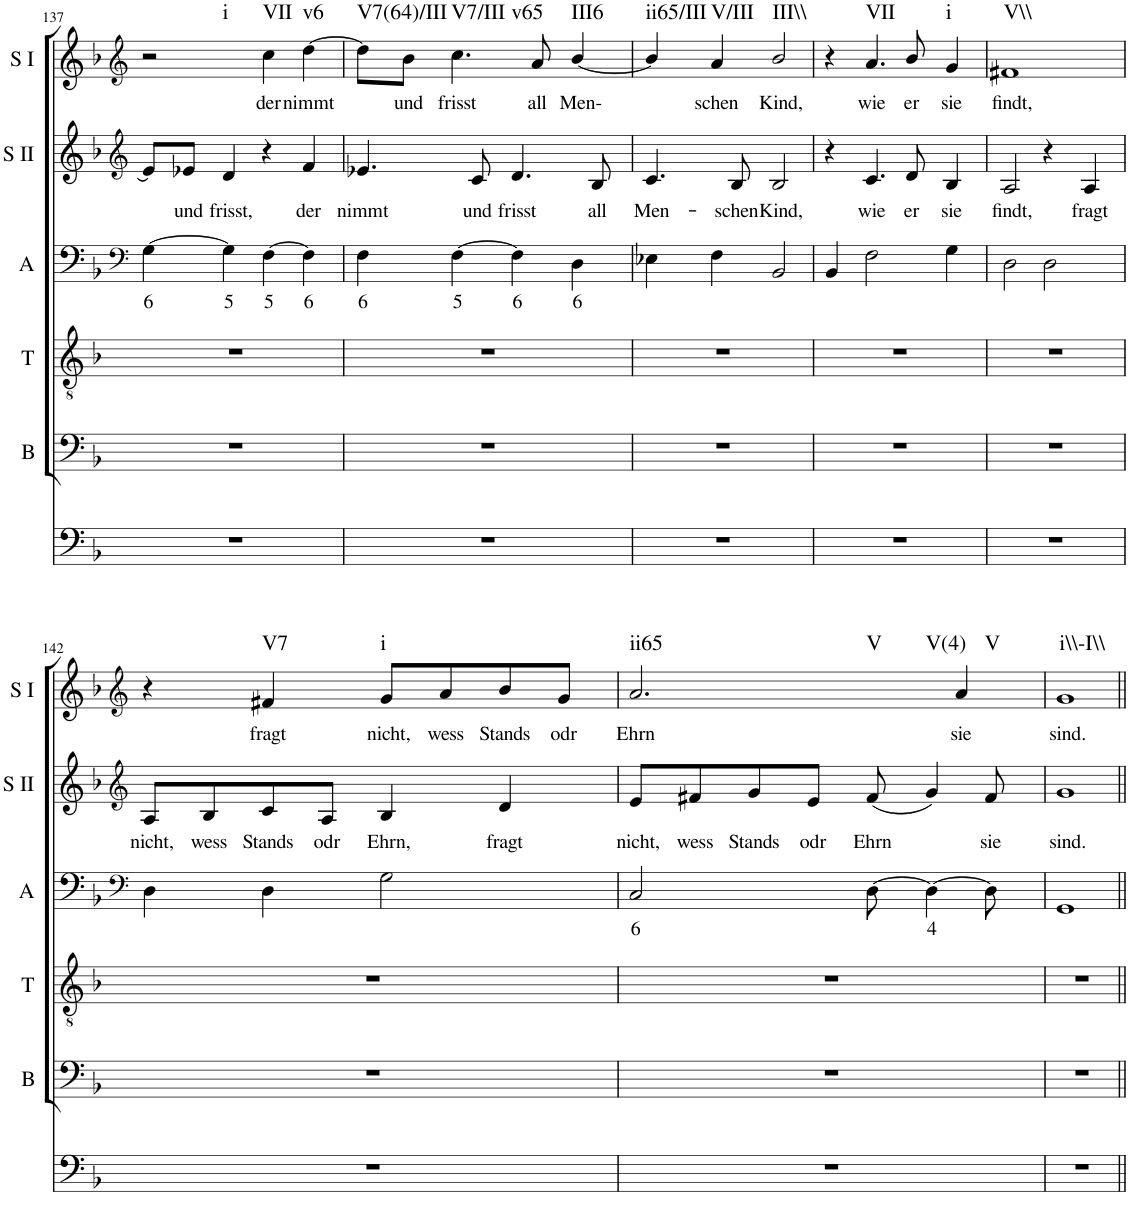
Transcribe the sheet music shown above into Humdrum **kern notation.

**kern	**kern	**kern	**kern	**text	**kern	**text	**kern	**text	**harte
*part6	*part5	*part4	*part3	*part3	*part2	*part2	*part1	*part1	*part1
*staff6	*staff5	*staff4	*staff3	*staff3	*staff2	*staff2	*staff1	*staff1	*
*I"Continuo	*I"Bass	*I"Tenor	*I"Alto	*	*I"Soprano II	*	*I"Soprano I	*	*
*	*I'B	*I'T	*I'A	*	*I'S II	*	*I'S I	*	*
!!LO:PB:g=z
*clefF4	*clefF4	*clefGv2	*clefF4	*	*clefG2	*	*clefG2	*	*
*k[b-]	*k[b-]	*k[b-]	*k[b-]	*	*k[b-]	*	*k[b-]	*	*
*M4/4	*M4/4	*M4/4	*M4/4	*	*M4/4	*	*M4/4	*	*
=137	=137	=137	=137	=137	=137	=137	=137	=137	=137
!	!	!	!	!LO:LY:b	!	!	!	!	!LO:H:kt=i
1r	1r	1r	[4G\	6	8e-/L]	.	2r	.	N
!	!	!	!	!	!	!LO:LY:b	!	!	!
.	.	.	.	.	8e-X/J	und	.	.	.
!	!	!	!	!LO:LY:b	!	!LO:LY:b	!	!	!
.	.	.	4G\]	5	4d/	frisst,	.	.	.
!	!	!	!	!LO:LY:b	!	!	!	!LO:LY:b	!LO:H:kt=VII
.	.	.	[4F\	5	4r	.	4cc\	der	N
!	!	!	!	!LO:LY:b	!	!LO:LY:b	!	!LO:LY:b	!LO:H:kt=v6
.	.	.	4F\]	6	4f/	der	[4dd\	nimmt	N
=138	=138	=138	=138	=138	=138	=138	=138	=138	=138
!	!	!	!	!LO:LY:b	!	!LO:LY:b	!	!	!LO:H:kt=V7(64)/III
1r	1r	1r	4F\	6	4.e-X/	nimmt	8dd\L]	.	N
!	!	!	!	!	!	!	!	!LO:LY:b	!
.	.	.	.	.	.	.	8b-\J	und	.
!	!	!	!	!LO:LY:b	!	!	!	!LO:LY:b	!LO:H:n=1:kt=V7/III
!	!	!	!	!	!	!	!	!	!LO:H:n=2:kt=v65
.	.	.	[4F\	5	.	.	4.cc\	frisst	N N
!	!	!	!	!	!	!LO:LY:b	!	!	!
.	.	.	.	.	8c/	und	.	.	.
!	!	!	!	!LO:LY:b	!	!LO:LY:b	!	!	!
.	.	.	4F\]	6	4.d/	frisst	.	.	.
!	!	!	!	!	!	!	!	!LO:LY:b	!
.	.	.	.	.	.	.	8a/	all	.
!	!	!	!	!LO:LY:b	!	!	!	!LO:LY:b	!LO:H:kt=III6
.	.	.	4D\	6	.	.	[4b-/	Men-	N
!	!	!	!	!	!	!LO:LY:b	!	!	!
.	.	.	.	.	8B-/	all	.	.	.
=139	=139	=139	=139	=139	=139	=139	=139	=139	=139
!	!	!	!	!	!	!LO:LY:b	!	!	!LO:H:kt=ii65/III
1r	1r	1r	4E-X\	.	4.c/	Men-	4b-/]	.	N
!	!	!	!	!	!	!	!	!LO:LY:b	!LO:H:kt=V/III
.	.	.	4F\	.	.	.	4a/	schen	N
!	!	!	!	!	!	!LO:LY:b	!	!	!
.	.	.	.	.	8B-/	schen	.	.	.
!	!	!	!	!	!	!LO:LY:b	!	!LO:LY:b	!LO:H:kt=III\\
.	.	.	2BB-/	.	2B-/	Kind,	2b-/	Kind,	N
=140	=140	=140	=140	=140	=140	=140	=140	=140	=140
1r	1r	1r	4BB-/	.	4r	.	4r	.	.
!	!	!	!	!	!	!LO:LY:b	!	!LO:LY:b	!LO:H:kt=VII
.	.	.	2F\	.	4.c/	wie	4.a/	wie	N
!	!	!	!	!	!	!LO:LY:b	!	!LO:LY:b	!
.	.	.	.	.	8d/	er	8b-/	er	.
!	!	!	!	!	!	!LO:LY:b	!	!LO:LY:b	!LO:H:kt=i
.	.	.	4G\	.	4B-/	sie	4g/	sie	N
=141	=141	=141	=141	=141	=141	=141	=141	=141	=141
!	!	!	!	!	!	!LO:LY:b	!	!LO:LY:b	!LO:H:kt=V\\
1r	1r	1r	2D\	.	2A/	findt,	1f#X	findt,	N
.	.	.	2D\	.	4r	.	.	.	.
!	!	!	!	!	!	!LO:LY:b	!	!	!
.	.	.	.	.	4A/	fragt	.	.	.
!!LO:LB:g=z
=142	=142	=142	=142	=142	=142	=142	=142	=142	=142
*	*	*	*clefF4	*	*clefG2	*	*clefG2	*	*
!	!	!	!	!	!	!LO:LY:b	!	!	!
1r	1r	1r	4D\	.	8A/L	nicht,	4r	.	.
!	!	!	!	!	!	!LO:LY:b	!	!	!
.	.	.	.	.	8B-/	wess	.	.	.
!	!	!	!	!	!	!LO:LY:b	!	!LO:LY:b	!LO:H:kt=V7
.	.	.	4D\	.	8c/	Stands	4f#X/	fragt	N
!	!	!	!	!	!	!LO:LY:b	!	!	!
.	.	.	.	.	8A/J	odr	.	.	.
!	!	!	!	!	!	!LO:LY:b	!	!LO:LY:b	!LO:H:kt=i
.	.	.	2G\	.	4B-/	Ehrn,	8g/L	nicht,	N
!	!	!	!	!	!	!	!	!LO:LY:b	!
.	.	.	.	.	.	.	8a/	wess	.
!	!	!	!	!	!	!LO:LY:b	!	!LO:LY:b	!
.	.	.	.	.	4d/	fragt	8b-/	Stands	.
!	!	!	!	!	!	!	!	!LO:LY:b	!
.	.	.	.	.	.	.	8g/J	odr	.
=143	=143	=143	=143	=143	=143	=143	=143	=143	=143
!	!	!	!	!LO:LY:b	!	!LO:LY:b	!	!LO:LY:b	!LO:H:n=1:kt=ii65
!	!	!	!	!	!	!	!	!	!LO:H:n=2:kt=V
!	!	!	!	!	!	!	!	!	!LO:H:n=3:kt=V(4)
1r	1r	1r	2C/	6	8e/L	nicht,	2.a/	Ehrn	N N N
!	!	!	!	!	!	!LO:LY:b	!	!	!
.	.	.	.	.	8f#X/	wess	.	.	.
!	!	!	!	!	!	!LO:LY:b	!	!	!
.	.	.	.	.	8g/	Stands	.	.	.
!	!	!	!	!	!	!LO:LY:b	!	!	!
.	.	.	.	.	8e/J	odr	.	.	.
!	!	!	!	!	!	!LO:LY:b	!	!	!
.	.	.	[8D\	.	(8f#/	Ehrn	.	.	.
!	!	!	!	!LO:LY:b	!	!	!	!	!
.	.	.	4D\_	4	4g/)	.	.	.	.
!	!	!	!	!	!	!	!	!LO:LY:b	!LO:H:kt=V
.	.	.	.	.	.	.	4a/	sie	N
!	!	!	!	!	!	!LO:LY:b	!	!	!
.	.	.	8D\]	.	8f#/	sie	.	.	.
=144	=144	=144	=144	=144	=144	=144	=144	=144	=144
!	!	!	!	!	!	!LO:LY:b	!	!LO:LY:b	!LO:H:kt=i\\-I\\
1r	1r	1r	1GG	.	1g	sind.	1g	sind.	N
=||	=||	=||	=||	=||	=||	=||	=||	=||	=||
*-	*-	*-	*-	*-	*-	*-	*-	*-	*-
